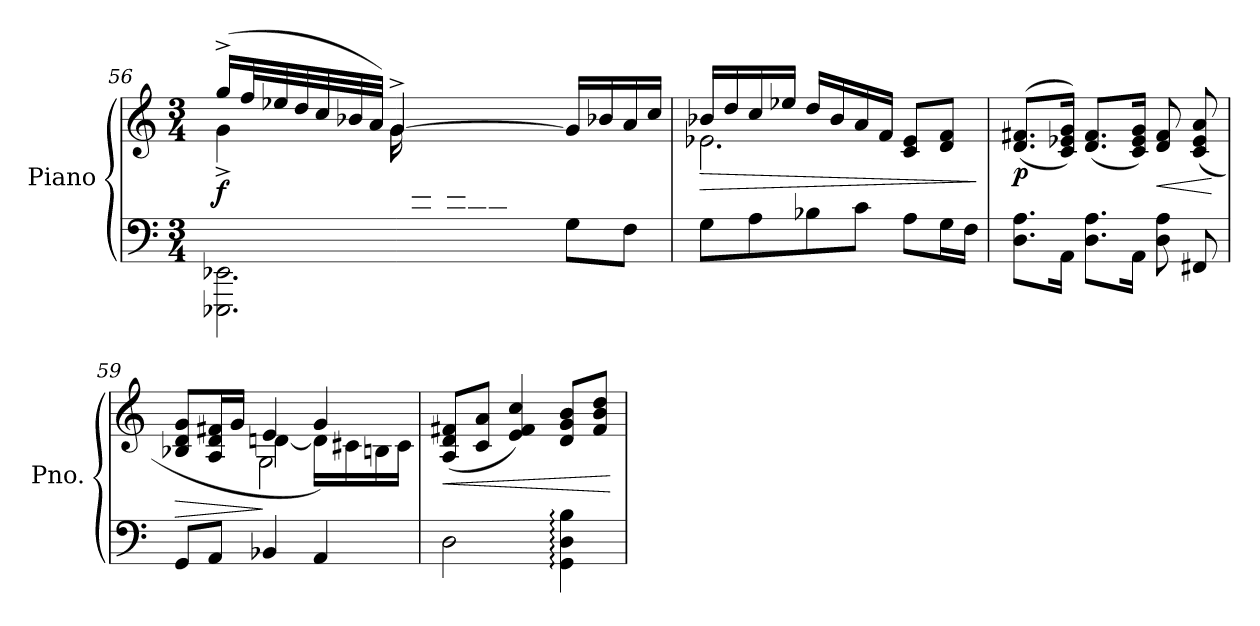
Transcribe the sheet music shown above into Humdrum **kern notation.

**kern	**kern	**dynam
*part1	*part1	*part1
*staff2	*staff1	*staff1/2
*I"Piano	*	*
*I'Pno.	*	*
!!LO:PB:g=z
*clefF4	*clefG2	*
*k[]	*k[]	*
*M3/4	*M3/4	*
=56	=56	=56
*^	*^	*
*	*	*	*^	*
!	!	!	!	!	!LO:DY:b
4ryy	2.EEE-X\ 2.EE-X\	(16gg^/LL	4g^\	4ryy	f
.	.	32ff/L	.	.	.
.	.	32ee-X/	.	.	.
.	.	32dd/	.	.	.
.	.	32cc/	.	.	.
.	.	32b-X/	.	.	.
.	.	32a/JJJ)	.	.	.
16ryy	.	([4g^/	2ryy	16g\LL	.
32f\L	.	.	.	4..ryy	.
32e-X\	.	.	.	.	.
32d\	.	.	.	.	.
32c\	.	.	.	.	.
32B-X\	.	.	.	.	.
32A\JJJ	.	.	.	.	.
8G\L	.	16g/LL]	.	.	.
.	.	16b-X/	.	.	.
8F\J)	.	16a/	.	.	.
.	.	16cc/JJ	.	.	.
*v	*v	*	*	*	*
*	*v	*v	*v	*
=57	=57	=57
!	!	!LO:HP:b
*	*^	*
8G\L	16b-X/LL	2.e-X\	>
.	16dd/	.	.
8A\	16cc/	.	.
.	16ee-X/JJ	.	.
8B-X\	16dd/LL	.	.
.	16b-/	.	.
8c\J	16a/	.	.
.	16f/JJ	.	.
8A\L	8c/ 8e-/L	.	.
16G\L	8d/ 8f/J	.	.
16F\JJ	.	.	.
*	*v	*v	*
.	.	]
!!LO:LB:g=z
=58	=58	=58
!	!	!LO:DY:b
8.D\ 8.A\L	((8.d/ 8.f#X/L	p
16AA\Jk	16c/ 16e-X/ 16g/Jk))	.
8.D\ 8.A\L	(8.d/ 8.f#/L	.
16AA\Jk	16c/ 16e-/ 16g/Jk)	.
!	!	!LO:HP:b
8D\ 8A\	8d/ 8f#/	<
8FF#X/	(>8c/ 8e-/ 8a/	.
.	.	[
=59	=59	=59
!	!	!LO:HP:b
*	*^	*
*	*	*^	*
8GG/L	8B-X/ 8d/ 8g/L	4ryy	4ryy	>
8AA/J	16A/ 16d/ 16f#X/L	.	.	.
.	16g/JJ	.	.	.
4BB-X/	4e/	[4dn\	2G\	]
4AA/	4g/)	16d\LL]	.	.
.	.	16c#X\	.	.
.	.	16Bn\	.	.
.	.	16c#\JJ	.	.
*	*	*v	*v	*
=60	=60	=60	=60
!	!	!	!LO:HP:b
*	*v	*v	*
2D\	(>8A/ 8d/ 8f#X/L	<
.	8c/ 8a/J	.
.	4e/ 4f#/ 4cc/)	.
4GG\: 4D\: 4B\:	8d/ 8g/ 8b/L	.
.	8f#/ 8b/ 8dd/J	.
.	.	[
=	=	=
*-	*-	*-
